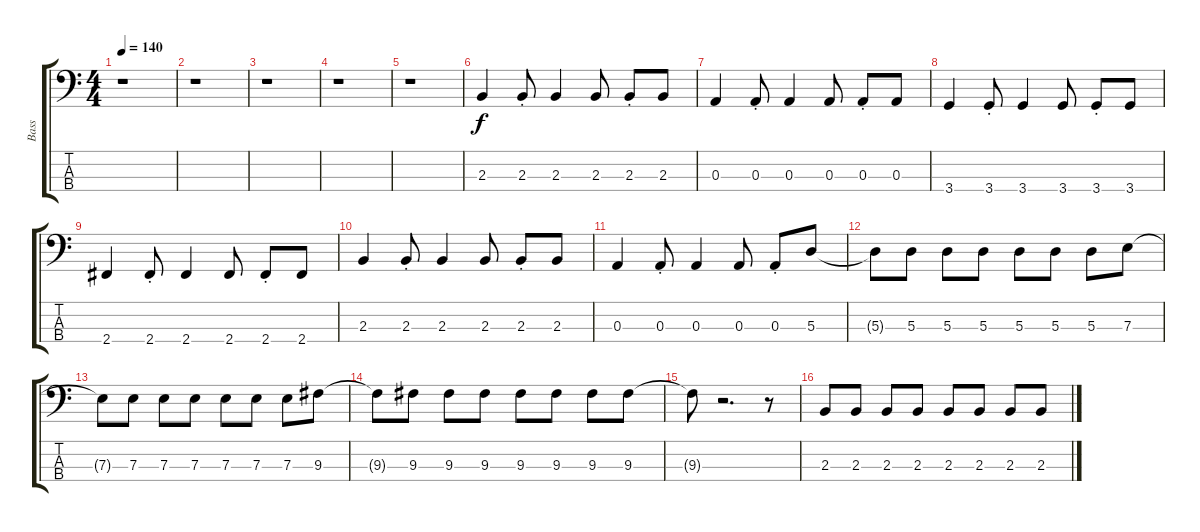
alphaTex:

\track ("Bass" "Bass") {instrument electricbassfinger}
\staff {score tabs}
\tuning (G2 D2 A1 E1) {hide}
\ts (4 4)
\tempo 140
\clef f4
\ks c
r.1{dy f} |
r.1 |
r.1 |
r.1 |
r.1 |
2.3.4 2.3{st}.8 2.3.4 2.3.8 2.3{st}.8 2.3.8 |
0.3.4 0.3{st}.8 0.3.4 0.3.8 0.3{st}.8 0.3.8 |
3.4.4 3.4{st}.8 3.4.4 3.4.8 3.4{st}.8 3.4.8 |
2.4.4 2.4{st}.8 2.4.4 2.4.8 2.4{st}.8 2.4.8 |
2.3.4 2.3{st}.8 2.3.4 2.3.8 2.3{st}.8 2.3.8 |
0.3.4 0.3{st}.8 0.3.4 0.3.8 0.3{st}.8 5.3.8 |
5.3{t}.8 5.3.8 5.3.8 5.3.8 5.3.8 5.3.8 5.3.8 7.3.8 |
7.3{t}.8 7.3.8 7.3.8 7.3.8 7.3.8 7.3.8 7.3.8 9.3.8 |
9.3{t}.8 9.3.8 9.3.8 9.3.8 9.3.8 9.3.8 9.3.8 9.3.8 |
9.3{t}.8 r.2{d} r.8 |
2.3.8 2.3.8 2.3.8 2.3.8 2.3.8 2.3.8 2.3.8 2.3.8
